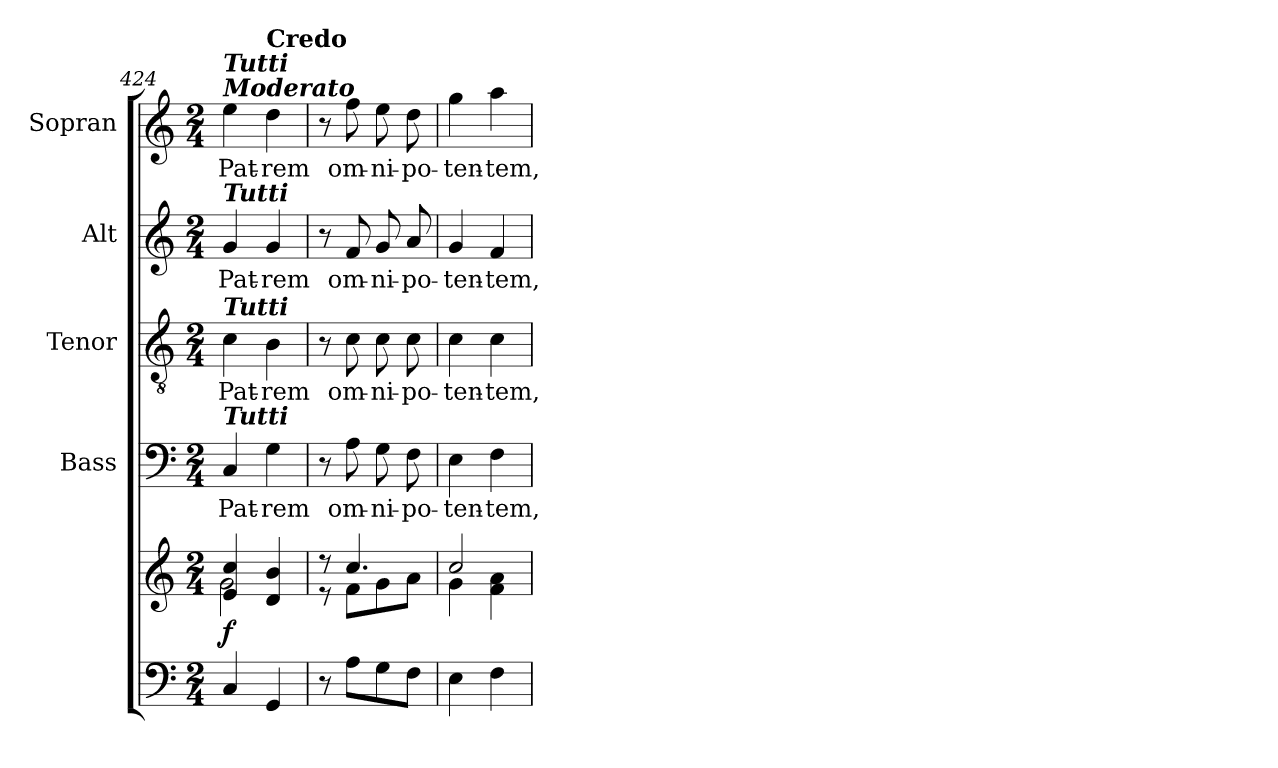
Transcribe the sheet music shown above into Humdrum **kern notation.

**kern	**kern	**dynam	**kern	**text	**kern	**text	**kern	**text	**kern	**text
*part5	*part5	*part5	*part4	*part4	*part3	*part3	*part2	*part2	*part1	*part1
*staff6	*staff5	*staff5/6	*staff4	*staff4	*staff3	*staff3	*staff2	*staff2	*staff1	*staff1
*	*	*	*I"Bass	*	*I"Tenor	*	*I"Alt	*	*I"Sopran	*
*	*	*	*I'B.	*	*I'T.	*	*I'A.	*	*I'S.	*
!!LO:LB:g=z
*clefF4	*clefG2	*	*clefF4	*	*clefGv2	*	*clefG2	*	*clefG2	*
*k[]	*k[]	*	*k[]	*	*k[]	*	*k[]	*	*k[]	*
*C:	*C:	*	*C:	*	*C:	*	*C:	*	*C:	*
*M2/4	*M2/4	*	*M2/4	*	*M2/4	*	*M2/4	*	*M2/4	*
=424	=424	=424	=424	=424	=424	=424	=424	=424	=424	=424
*	*^	*	*	*	*	*	*	*	*	*
!	!	!	!	!	!	!	!	!	!	!LO:TX:a:Bi:t=Moderato	!
!	!	!	!	!	!	!	!	!	!	!LO:TX:a:Bi:t=Tutti	!
!	!	!	!	!	!	!	!	!LO:TX:a:Bi:t=Tutti	!	!	!
!	!	!	!	!	!	!LO:TX:a:Bi:t=Tutti	!	!	!	!	!
!	!	!	!	!LO:TX:a:Bi:t=Tutti	!	!	!	!	!	!	!
!	!	!	!LO:DY:a=2	!	!LO:LY:b	!	!LO:LY:b	!	!LO:LY:b	!	!LO:LY:b
4C/	4e/ 4cc/	2g\	f	4C/	Pat-	4c\	Pat-	4g/	Pat-	4ee\	Pat-
!	!	!	!	!	!	!	!	!	!	!LO:TX:a:B:t=Credo	!
!	!	!	!	!	!LO:LY:b	!	!LO:LY:b	!	!LO:LY:b	!	!LO:LY:b
4GG/	4d/ 4b/	.	.	4G\	-rem	4B\	-rem	4g/	-rem	4dd\	-rem
=425	=425	=425	=425	=425	=425	=425	=425	=425	=425	=425	=425
8r	8r	8r	.	8r	.	8r	.	8r	.	8r	.
!	!	!	!	!	!LO:LY:b	!	!LO:LY:b	!	!LO:LY:b	!	!LO:LY:b
8A\L	4.cc/	8f\L	.	8A\	om-	8c\	om-	8f/	om-	8ff\	om-
!	!	!	!	!	!LO:LY:b	!	!LO:LY:b	!	!LO:LY:b	!	!LO:LY:b
8G\	.	8g\	.	8G\	-ni-	8c\	-ni-	8g/	-ni-	8ee\	-ni-
!	!	!	!	!	!LO:LY:b	!	!LO:LY:b	!	!LO:LY:b	!	!LO:LY:b
8F\J	.	8a\J	.	8F\	-po-	8c\	-po-	8a/	-po-	8dd\	-po-
=426	=426	=426	=426	=426	=426	=426	=426	=426	=426	=426	=426
!	!	!	!	!	!LO:LY:b	!	!LO:LY:b	!	!LO:LY:b	!	!LO:LY:b
4E\	2cc/	4g\	.	4E\	-ten-	4c\	-ten-	4g/	-ten-	4gg\	-ten-
!	!	!	!	!	!LO:LY:b	!	!LO:LY:b	!	!LO:LY:b	!	!LO:LY:b
4F\	.	4f\ 4a\	.	4F\	-tem,	4c\	-tem,	4f/	-tem,	4aa\	-tem,
*	*v	*v	*	*	*	*	*	*	*	*	*
=	=	=	=	=	=	=	=	=	=	=
*-	*-	*-	*-	*-	*-	*-	*-	*-	*-	*-
